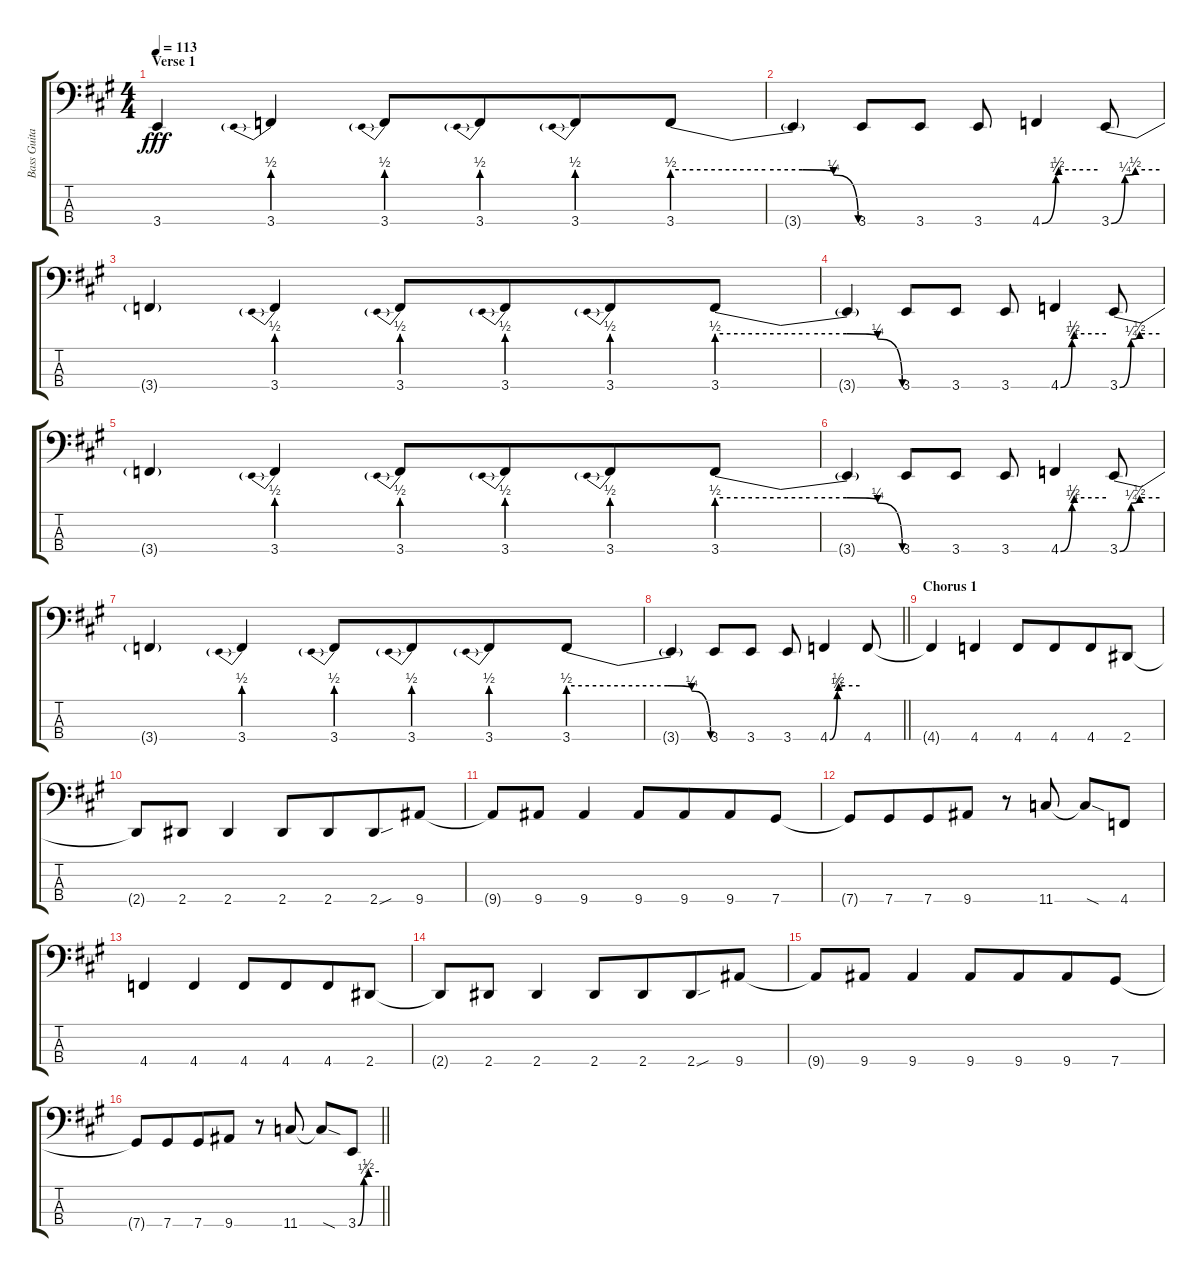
\track ("Bass Guitar" "Bass Guita") {instrument electricbassfinger}
\staff {score tabs}
\tuning (Gb2 Db2 Ab1 Db1) {hide}
\ts (4 4)
\section ("" "Verse 1")
\tempo 113
\clef f4
\ks f#minor
3.4{t}.4{dy fff} 3.4{be (prebend 0 2 60 2)}.4 3.4{be (prebend 0 2 60 2)}.8 3.4{be (prebend 0 2 60 2)}.8{beam merge} 3.4{be (prebend 0 2 60 2)}.8 3.4{be (custom 0 2 30 2 42 2 52 1 60 0)}.8 |
3.4{t}.4 3.4.8 3.4.8 3.4.8 4.4{be (custom 0 0 15 1 18 2 60 2)}.4 3.4{be (custom 0 0 17 1 30 2 60 2)}.8 |
3.4{t}.4 3.4{be (prebend 0 2 60 2)}.4 3.4{be (prebend 0 2 60 2)}.8 3.4{be (prebend 0 2 60 2)}.8{beam merge} 3.4{be (prebend 0 2 60 2)}.8 3.4{be (custom 0 2 30 2 42 2 52 1 60 0)}.8 |
3.4{t}.4 3.4.8 3.4.8 3.4.8 4.4{be (custom 0 0 15 1 18 2 60 2)}.4 3.4{be (custom 0 0 17 1 30 2 60 2)}.8 |
3.4{t}.4 3.4{be (prebend 0 2 60 2)}.4 3.4{be (prebend 0 2 60 2)}.8 3.4{be (prebend 0 2 60 2)}.8{beam merge} 3.4{be (prebend 0 2 60 2)}.8 3.4{be (custom 0 2 30 2 42 2 52 1 60 0)}.8 |
3.4{t}.4 3.4.8 3.4.8 3.4.8 4.4{be (custom 0 0 15 1 18 2 60 2)}.4 3.4{be (custom 0 0 17 1 30 2 60 2)}.8 |
3.4{t}.4 3.4{be (prebend 0 2 60 2)}.4 3.4{be (prebend 0 2 60 2)}.8 3.4{be (prebend 0 2 60 2)}.8{beam merge} 3.4{be (prebend 0 2 60 2)}.8 3.4{be (custom 0 2 30 2 42 2 52 1 60 0)}.8 |
\barLineRight lightlight
3.4{t}.4 3.4.8 3.4.8 3.4.8 4.4{be (custom 0 0 15 1 18 2 60 2)}.4 4.4.8 |
\section ("" "Chorus 1")
4.4{t}.4 4.4.4 4.4.8 4.4.8{beam merge} 4.4.8 2.4.8 |
2.4{t}.8 2.4.8 2.4.4 2.4.8 2.4.8{beam merge} 2.4{sou}.8 9.4.8 |
9.4{t}.8 9.4.8 9.4.4 9.4.8 9.4.8{beam merge} 9.4.8 7.4.8 |
7.4{t}.8 7.4.8{beam merge} 7.4.8 9.4.8 r.8 11.4.8 11.4{sod t}.8 4.4.8 |
4.4.4 4.4.4 4.4.8 4.4.8{beam merge} 4.4.8 2.4.8 |
2.4{t}.8 2.4.8 2.4.4 2.4.8 2.4.8{beam merge} 2.4{sou}.8 9.4.8 |
9.4{t}.8 9.4.8 9.4.4 9.4.8 9.4.8{beam merge} 9.4.8 7.4.8 |
\barLineRight lightlight
7.4{t}.8 7.4.8{beam merge} 7.4.8 9.4.8 r.8 11.4.8 11.4{sod t}.8 3.4{be (custom 0 0 17 1 30 2 60 2)}.8
